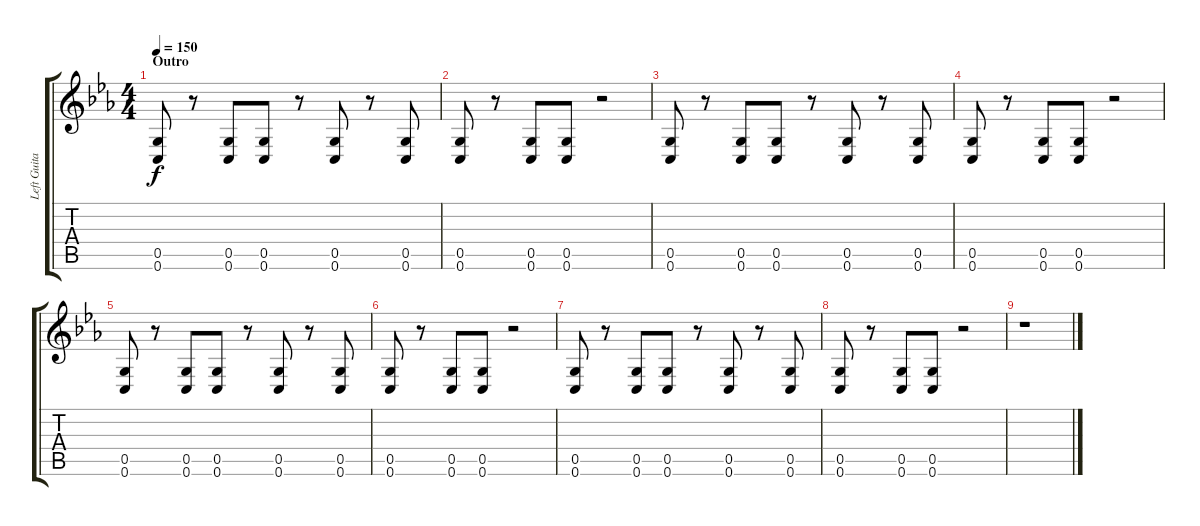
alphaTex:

\track ("Left Guitar" "Left Guita") {instrument distortionguitar}
\staff {score tabs}
\tuning (D4 A3 F3 C3 G2 C2) {hide}
\ts (4 4)
\section ("" "Outro")
\tempo 150
\clef g2
\ks eb
(0.5 0.6).8{dy f} r.8 (0.5 0.6).8 (0.5 0.6).8 r.8 (0.5 0.6).8 r.8 (0.5 0.6).8 |
(0.5 0.6).8 r.8 (0.5 0.6).8 (0.5 0.6).8 r.2 |
(0.5 0.6).8 r.8 (0.5 0.6).8 (0.5 0.6).8 r.8 (0.5 0.6).8 r.8 (0.5 0.6).8 |
(0.5 0.6).8 r.8 (0.5 0.6).8 (0.5 0.6).8 r.2 |
(0.5 0.6).8 r.8 (0.5 0.6).8 (0.5 0.6).8 r.8 (0.5 0.6).8 r.8 (0.5 0.6).8 |
(0.5 0.6).8 r.8 (0.5 0.6).8 (0.5 0.6).8 r.2 |
(0.5 0.6).8 r.8 (0.5 0.6).8 (0.5 0.6).8 r.8 (0.5 0.6).8 r.8 (0.5 0.6).8 |
(0.5 0.6).8 r.8 (0.5 0.6).8 (0.5 0.6).8 r.2 |
r.1
